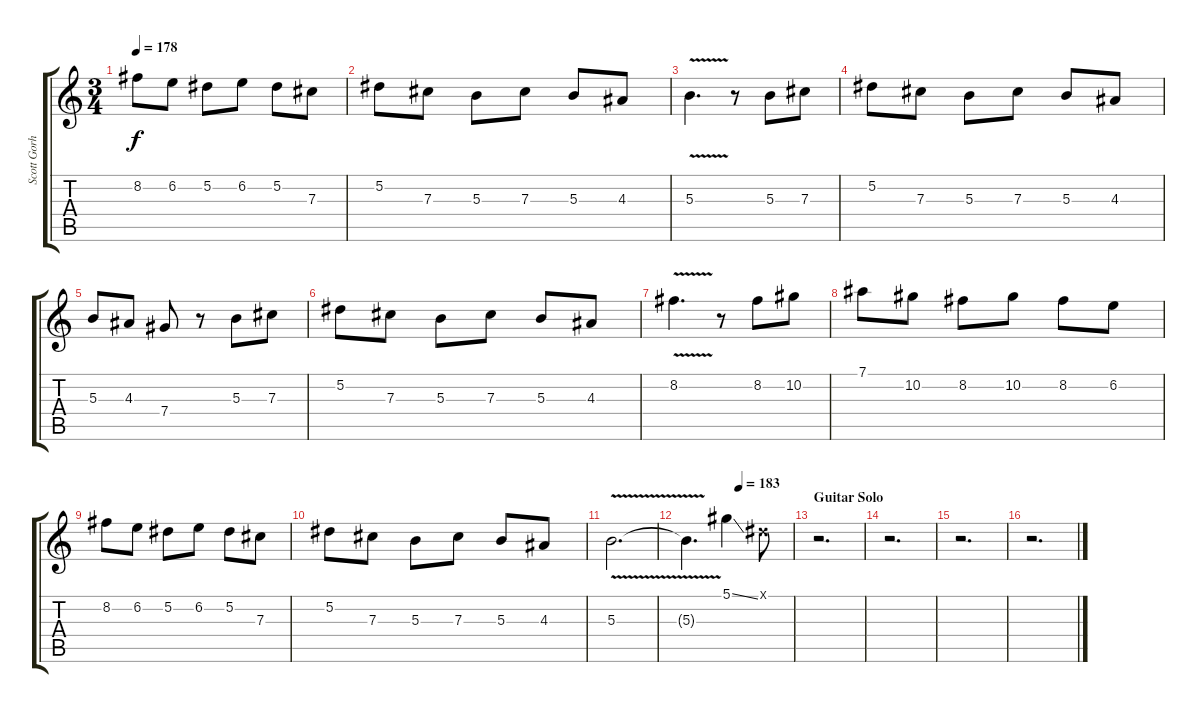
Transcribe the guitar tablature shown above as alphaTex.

\track ("Scott Gorham" "Scott Gorh") {instrument distortionguitar}
\staff {score tabs}
\tuning (Eb4 Bb3 Gb3 Db3 Ab2 Eb2) {hide}
\ts (3 4)
\tempo 178
\clef g2
\ks c
8.2.8{dy f} 6.2.8 5.2.8 6.2.8 5.2.8 7.3.8 |
5.2.8 7.3.8 5.3.8 7.3.8 5.3.8 4.3.8 |
5.3{v}.4{d} r.8 5.3.8 7.3.8 |
5.2.8 7.3.8 5.3.8 7.3.8 5.3.8 4.3.8 |
5.3.8 4.3.8 7.4.8 r.8 5.3.8 7.3.8 |
5.2.8 7.3.8 5.3.8 7.3.8 5.3.8 4.3.8 |
8.2{v}.4{d} r.8 8.2.8 10.2.8 |
7.1.8 10.2.8 8.2.8 10.2.8 8.2.8 6.2.8 |
8.2.8 6.2.8 5.2.8 6.2.8 5.2.8 7.3.8 |
5.2.8 7.3.8 5.3.8 7.3.8 5.3.8 4.3.8 |
5.3{v}.2{d} |
\tempo (183 0.5)
5.3{t}.4{d} 5.1{ss}.4 0.1{x}.8 |
\section ("" "Guitar Solo")
r.2{d} |
r.2{d} |
r.2{d} |
r.2{d}
